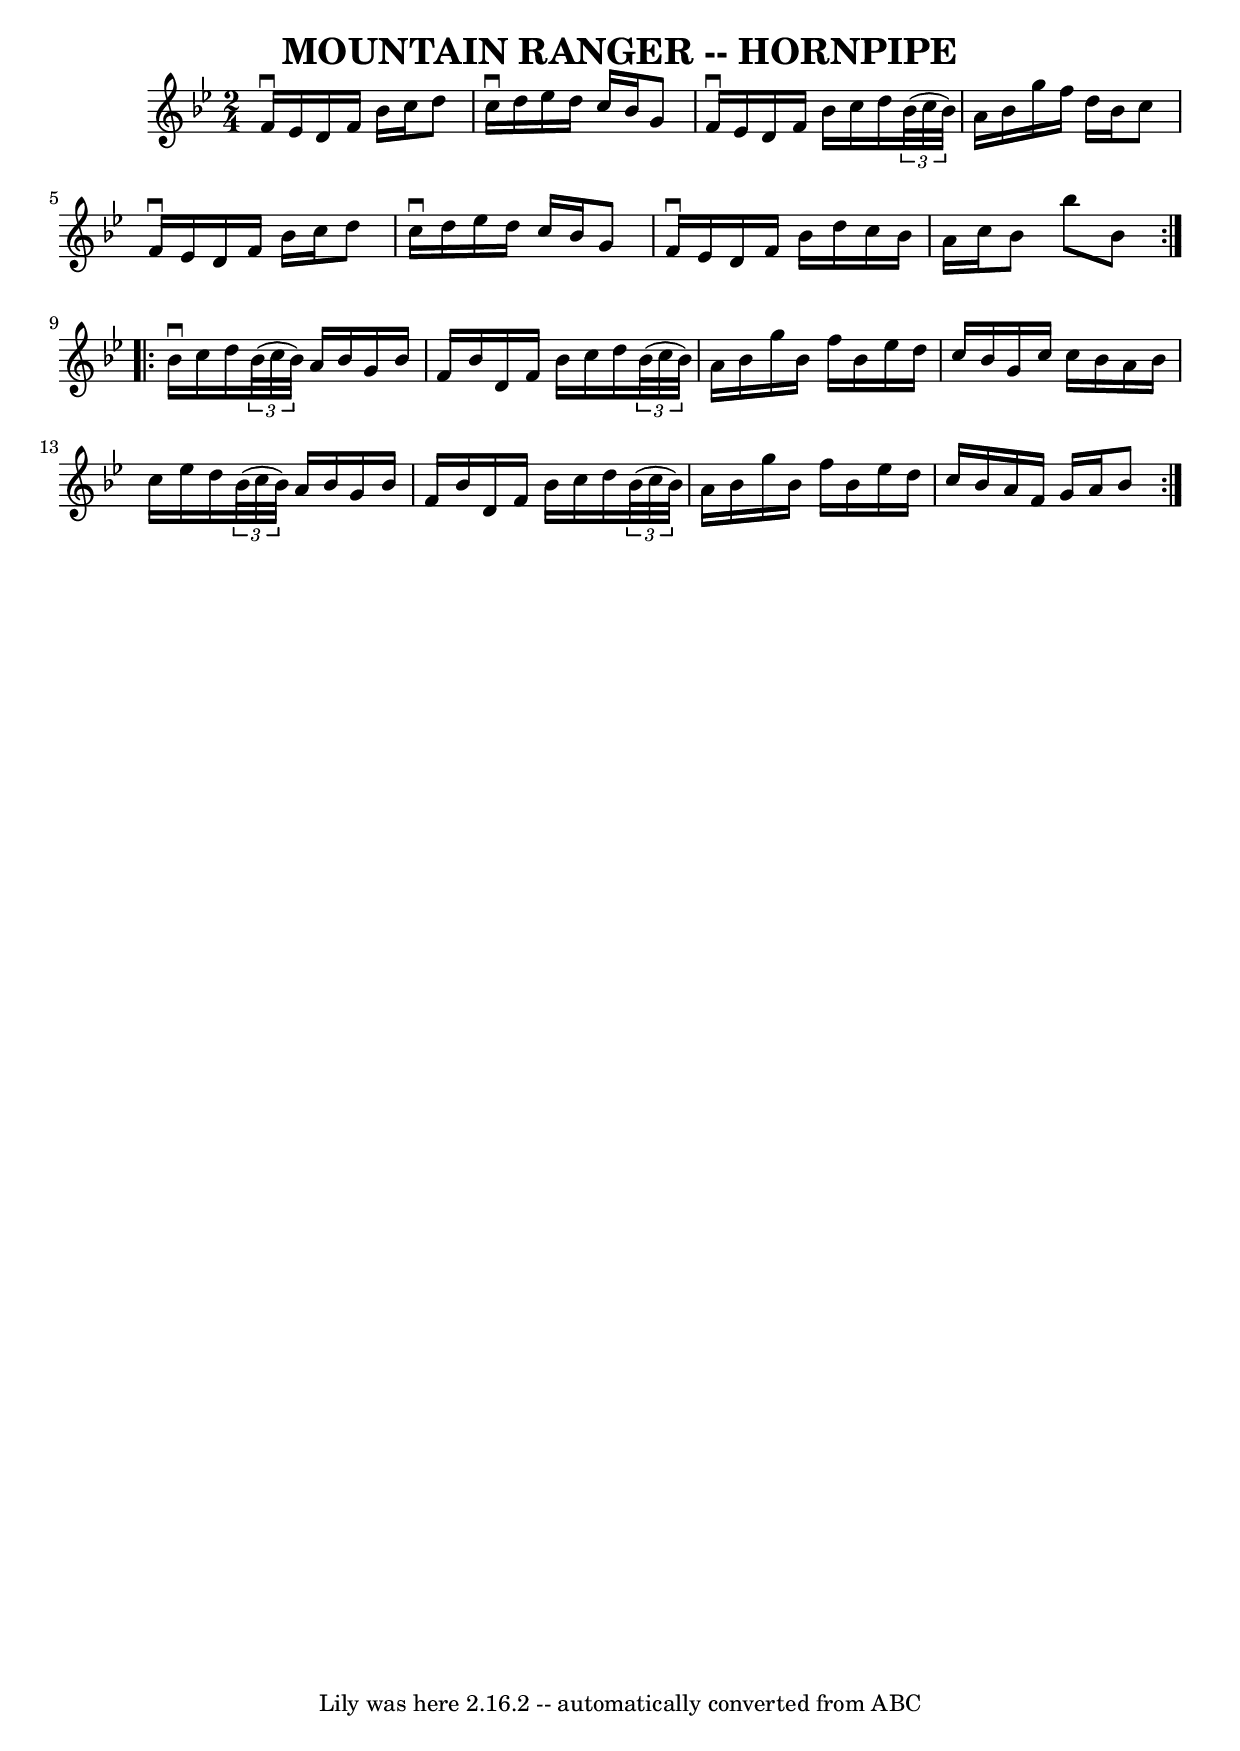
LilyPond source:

\version "2.16.2"
\include "Mammoth.ily"
\header {
  %% book = "Ryan's Mammoth Collection of Fiddle Tunes"
  crossRefNumber = "1"
  footnotes = "\\\\\\\\MOUNTAIN RANGER. (First couple cross over.) First lady down the centre with\\\\2d gent, and back. (Same time.) First gent balance with 2d lady, and turn.\\\\First gent down the centre with 2d lady, and back. (Same time.) First lady\\\\balance to 2d gent, and turn.  First couple down the centre and back, cast off.\\\\Ladies' chain."
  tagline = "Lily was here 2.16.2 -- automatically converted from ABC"
  title = "MOUNTAIN RANGER -- HORNPIPE"

}
voicedefault =  {



  \repeat volta 2 {

    \time 2/4      \key bes \major f'16^\downbow ees'16         |
    d'16         f'16 bes'16 c''16 d''8 c''16^\downbow d''16     |
         ees''16 d''16 c''16 bes'16 g'8 f'16^\downbow ees'16      |
    d'16 f'16 bes'16 c''16 d''16    \times 2/3 { bes'32 (
						 c''32 bes'32)  					       } a'16 bes'16     |
    g''16 f''16 d''16        bes'16 c''8 f'16^\downbow ees'16  |  |
    d'16         f'16 bes'16 c''16 d''8 c''16^\downbow d''16     |
         ees''16 d''16 c''16 bes'16 g'8 f'16^\downbow ees'16      |
    d'16 f'16 bes'16 d''16 c''16 bes'16 a'16 c''16   |
    bes'8 bes''8 bes'8    
  }     
  \repeat volta 2 {     bes'16^\downbow c''16         |
    d''16    \times 2/3 { bes'32 (c''32    
			  bes'32)  			} a'16 bes'16 g'16 bes'16 f'16 bes'16     |
    
    d'16 f'16 bes'16 c''16 d''16    \times 2/3 { bes'32 (c''32    
						 bes'32)  					       } a'16 bes'16     |
    g''16 bes'16 f''16 bes'16       ees''16 d''16 c''16 bes'16     |
    g'16 c''16 c''16         bes'16 a'16 bes'16 c''16 ees''16    |  |
    d''16   
    \times 2/3 { bes'32 (c''32 bes'32) 
	       } a'16 bes'16 g'16         bes'16 f'16 bes'16     |
    d'16 f'16 bes'16 c''16 d''16 
    \times 2/3 { bes'32 (c''32 bes'32)  	       } a'16 bes'16     |
         g''16 bes'16 f''16 bes'16 ees''16 d''16 c''16 bes'16      |
    a'16 f'16 g'16 a'16 bes'8    
  }   

}

\score{
  <<

    \context Staff="default"
    {
      \voicedefault 
      
    }

  >>
  \layout {
    
  }
  \midi {
  }

}
